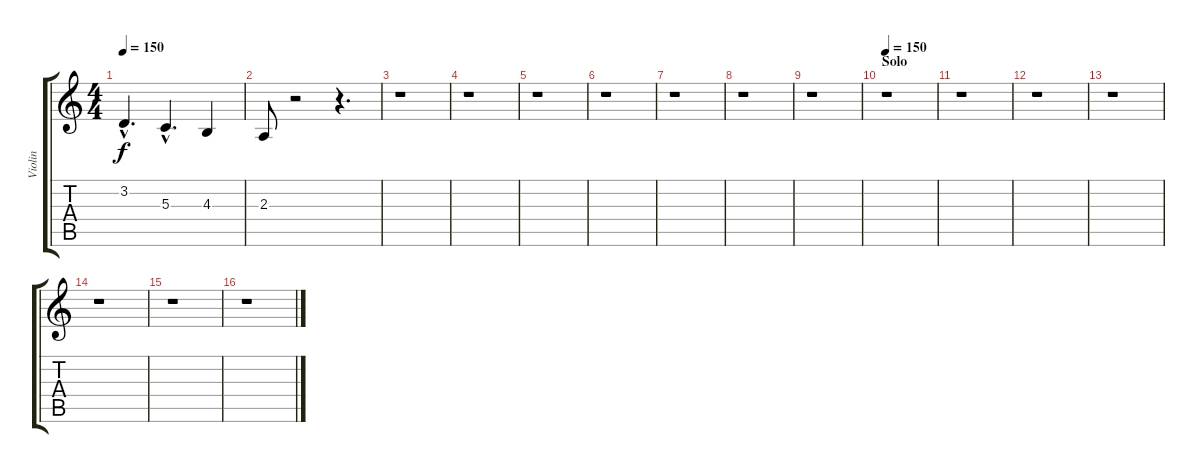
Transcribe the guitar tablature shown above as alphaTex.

\track ("Violin" "Violin") {instrument violin}
\staff {score tabs}
\tuning (E4 B3 G3 D3 A2 E2) {hide}
\ts (4 4)
\tempo 150
\clef g2
\ks c
3.2{hac}.4{d dy f} 5.3{hac}.4{d} 4.3.4 |
\section ("" "")
2.3.8 r.2 r.4{d} |
r.1 |
r.1 |
r.1 |
r.1 |
r.1 |
r.1 |
r.1 |
\section ("" "Solo")
\tempo 150
r.1 |
r.1 |
r.1 |
r.1 |
r.1 |
r.1 |
r.1
